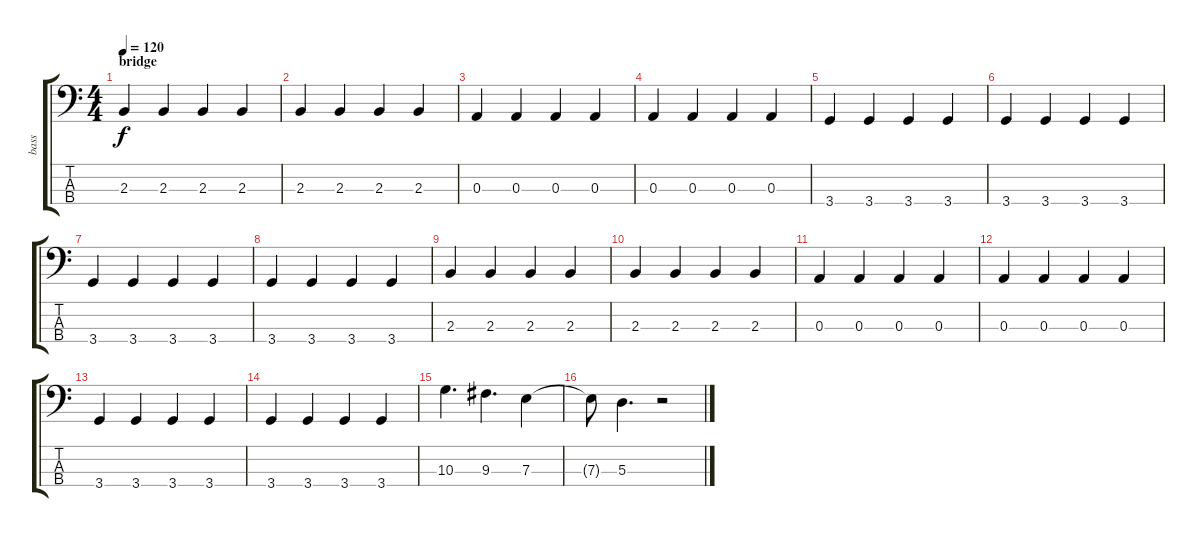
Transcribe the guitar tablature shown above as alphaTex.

\track ("bass" "bass") {instrument electricbassfinger}
\staff {score tabs}
\tuning (G2 D2 A1 E1) {hide}
\ts (4 4)
\section ("" "bridge")
\tempo 120
\clef f4
\ks c
2.3.4{dy f} 2.3.4 2.3.4 2.3.4 |
2.3.4 2.3.4 2.3.4 2.3.4 |
0.3.4 0.3.4 0.3.4 0.3.4 |
0.3.4 0.3.4 0.3.4 0.3.4 |
3.4.4 3.4.4 3.4.4 3.4.4 |
3.4.4 3.4.4 3.4.4 3.4.4 |
3.4.4 3.4.4 3.4.4 3.4.4 |
3.4.4 3.4.4 3.4.4 3.4.4 |
2.3.4 2.3.4 2.3.4 2.3.4 |
2.3.4 2.3.4 2.3.4 2.3.4 |
0.3.4 0.3.4 0.3.4 0.3.4 |
0.3.4 0.3.4 0.3.4 0.3.4 |
3.4.4 3.4.4 3.4.4 3.4.4 |
3.4.4 3.4.4 3.4.4 3.4.4 |
10.3.4{d} 9.3.4{d} 7.3.4 |
7.3{t}.8 5.3.4{d} r.2
